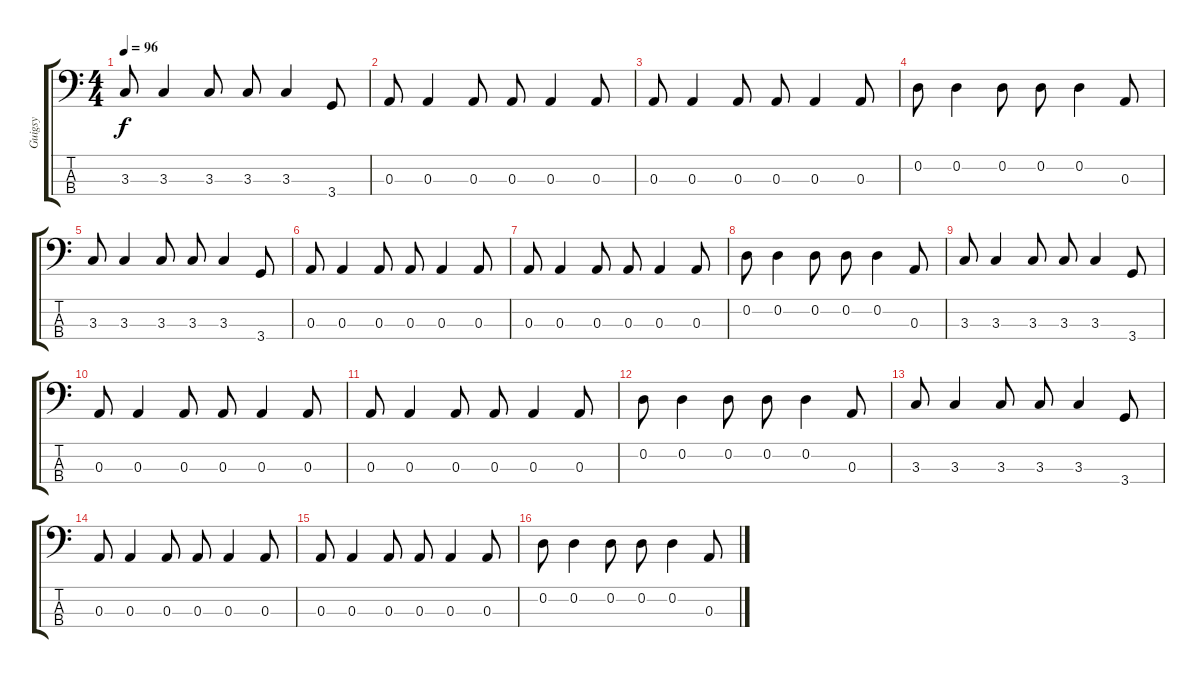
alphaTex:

\track ("Guigsy" "Guigsy") {instrument electricbasspick}
\staff {score tabs}
\tuning (G2 D2 A1 E1) {hide}
\ts (4 4)
\tempo 96
\clef f4
\ks c
3.3.8{dy f} 3.3.4 3.3.8 3.3.8 3.3.4 3.4.8 |
0.3.8 0.3.4 0.3.8 0.3.8 0.3.4 0.3.8 |
0.3.8 0.3.4 0.3.8 0.3.8 0.3.4 0.3.8 |
0.2.8 0.2.4 0.2.8 0.2.8 0.2.4 0.3.8 |
3.3.8 3.3.4 3.3.8 3.3.8 3.3.4 3.4.8 |
0.3.8 0.3.4 0.3.8 0.3.8 0.3.4 0.3.8 |
0.3.8 0.3.4 0.3.8 0.3.8 0.3.4 0.3.8 |
0.2.8 0.2.4 0.2.8 0.2.8 0.2.4 0.3.8 |
3.3.8 3.3.4 3.3.8 3.3.8 3.3.4 3.4.8 |
0.3.8 0.3.4 0.3.8 0.3.8 0.3.4 0.3.8 |
0.3.8 0.3.4 0.3.8 0.3.8 0.3.4 0.3.8 |
0.2.8 0.2.4 0.2.8 0.2.8 0.2.4 0.3.8 |
3.3.8 3.3.4 3.3.8 3.3.8 3.3.4 3.4.8 |
0.3.8 0.3.4 0.3.8 0.3.8 0.3.4 0.3.8 |
0.3.8 0.3.4 0.3.8 0.3.8 0.3.4 0.3.8 |
0.2.8 0.2.4 0.2.8 0.2.8 0.2.4 0.3.8
